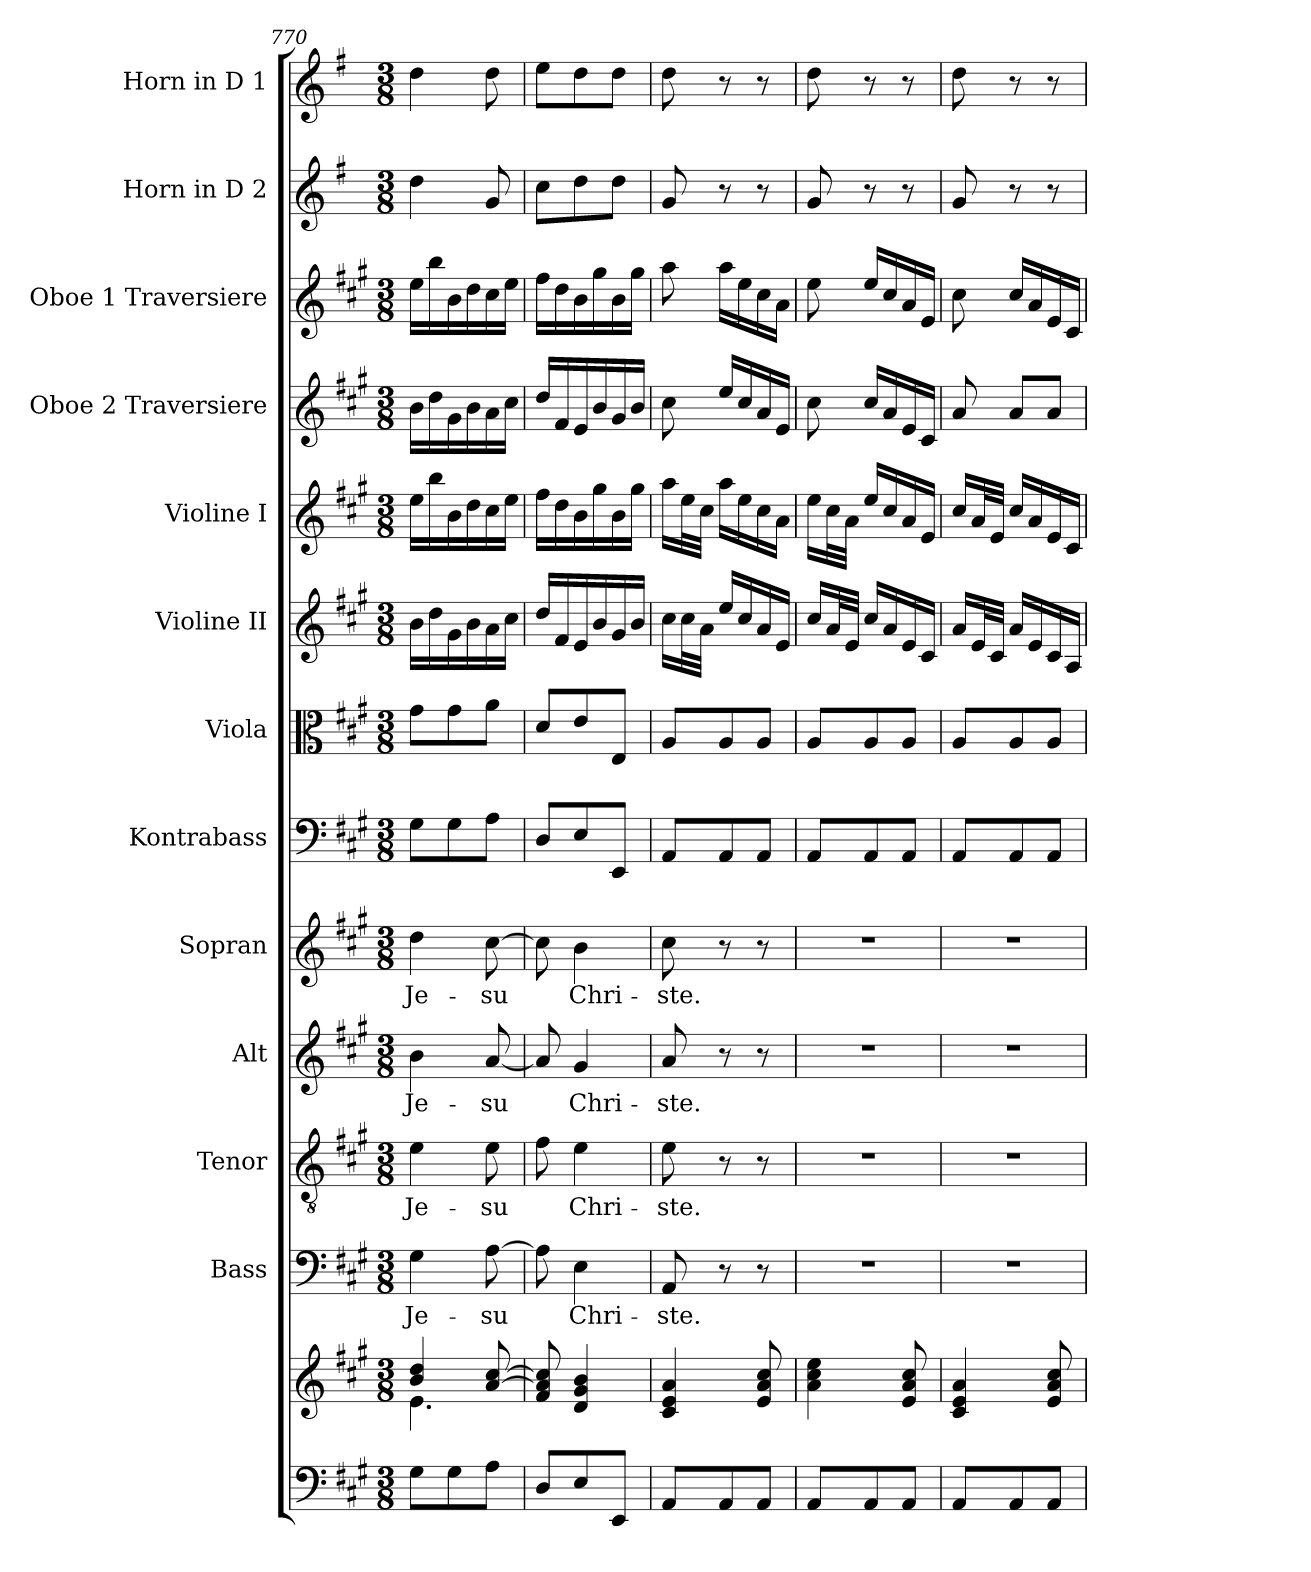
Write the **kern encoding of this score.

**kern	**kern	**kern	**text	**kern	**text	**kern	**text	**kern	**text	**kern	**kern	**kern	**kern	**kern	**kern	**kern	**kern
*part13	*part13	*part12	*part12	*part11	*part11	*part10	*part10	*part9	*part9	*part8	*part7	*part6	*part5	*part4	*part3	*part2	*part1
*staff14	*staff13	*staff12	*staff12	*staff11	*staff11	*staff10	*staff10	*staff9	*staff9	*staff8	*staff7	*staff6	*staff5	*staff4	*staff3	*staff2	*staff1
*	*	*I"Bass	*	*I"Tenor	*	*I"Alt	*	*I"Sopran	*	*I"Kontrabass	*I"Viola	*I"Violine II	*I"Violine I	*I"Oboe 2 Traversiere	*I"Oboe 1 Traversiere	*I"Horn in D 2	*I"Horn in D 1
*	*	*I'B.	*	*I'T.	*	*I'A.	*	*I'S.	*	*I'Kb.	*I'Vla.	*I'Vl. II	*I'Vl. I	*I'Ob. 2 Tr.	*I'Ob. 1 Tr.	*I'Hrn. D 2	*I'Hrn. D 1
*clefF4	*clefG2	*clefF4	*	*clefGv2	*	*clefG2	*	*clefG2	*	*clefF4	*clefC3	*clefG2	*clefG2	*clefG2	*clefG2	*clefG2	*clefG2
*	*	*	*	*	*	*	*	*	*	*ITrd7c12	*	*	*	*	*	*ITrd6c10	*ITrd6c10
*k[f#c#g#]	*k[f#c#g#]	*k[f#c#g#]	*	*k[f#c#g#]	*	*k[f#c#g#]	*	*k[f#c#g#]	*	*k[f#c#g#]	*k[f#c#g#]	*k[f#c#g#]	*k[f#c#g#]	*k[f#c#g#]	*k[f#c#g#]	*k[f#c#g#]	*k[f#c#g#]
*A:	*A:	*A:	*	*A:	*	*A:	*	*A:	*	*A:	*A:	*A:	*A:	*A:	*A:	*A:	*A:
*M3/8	*M3/8	*M3/8	*	*M3/8	*	*M3/8	*	*M3/8	*	*M3/8	*M3/8	*M3/8	*M3/8	*M3/8	*M3/8	*M3/8	*M3/8
=770	=770	=770	=770	=770	=770	=770	=770	=770	=770	=770	=770	=770	=770	=770	=770	=770	=770
*	*^	*	*	*	*	*	*	*	*	*	*	*	*	*	*	*	*
!	!	!	!	!LO:LY:b	!	!LO:LY:b	!	!LO:LY:b	!	!LO:LY:b	!	!	!	!	!	!	!	!
8G#\L	4b/ 4dd/	4.e\	4G#\	Je-	4e\	Je-	4b\	Je-	4dd\	Je-	8GG#\L	8g#\L	16b\LL	16ee\LL	16b\LL	16ee\LL	4e\	4e\
.	.	.	.	.	.	.	.	.	.	.	.	.	16dd\	16bb\	16dd\	16bb\	.	.
8G#\	.	.	.	.	.	.	.	.	.	.	8GG#\	8g#\	16g#\	16b\	16g#\	16b\	.	.
.	.	.	.	.	.	.	.	.	.	.	.	.	16b\	16dd\	16b\	16dd\	.	.
!	!	!	!	!LO:LY:b	!	!LO:LY:b	!	!LO:LY:b	!	!LO:LY:b	!	!	!	!	!	!	!	!
8A\J	[>8a/ [>8cc#/	.	[8A\	-su	8e\	-su	[8a/	-su	[8cc#\	-su	8AA\J	8a\J	16a\	16cc#\	16a\	16cc#\	8A/	8e\
.	.	.	.	.	.	.	.	.	.	.	.	.	16cc#\JJ	16ee\JJ	16cc#\JJ	16ee\JJ	.	.
*	*v	*v	*	*	*	*	*	*	*	*	*	*	*	*	*	*	*	*
=771	=771	=771	=771	=771	=771	=771	=771	=771	=771	=771	=771	=771	=771	=771	=771	=771	=771
8D/L	8f#/ 8a/] 8cc#/]	8A\]	.	8f#\	.	8a/]	.	8cc#\]	.	8DD/L	8d/L	16dd/LL	16ff#\LL	16dd/LL	16ff#\LL	8d\L	8f#\L
.	.	.	.	.	.	.	.	.	.	.	.	16f#/	16dd\	16f#/	16dd\	.	.
!	!	!	!LO:LY:b	!	!LO:LY:b	!	!LO:LY:b	!	!LO:LY:b	!	!	!	!	!	!	!	!
8E/	4d/ 4g#/ 4b/	4E\	Chri-	4e\	Chri-	4g#/	Chri-	4b\	Chri-	8EE/	8e/	16e/	16b\	16e/	16b\	8e\	8e\
.	.	.	.	.	.	.	.	.	.	.	.	16b/	16gg#\	16b/	16gg#\	.	.
8EE/J	.	.	.	.	.	.	.	.	.	8EEE/J	8E/J	16g#/	16b\	16g#/	16b\	8e\J	8e\J
.	.	.	.	.	.	.	.	.	.	.	.	16b/JJ	16gg#\JJ	16b/JJ	16gg#\JJ	.	.
=772	=772	=772	=772	=772	=772	=772	=772	=772	=772	=772	=772	=772	=772	=772	=772	=772	=772
!	!	!	!LO:LY:b	!	!LO:LY:b	!	!LO:LY:b	!	!LO:LY:b	!	!	!	!	!	!	!	!
8AA/L	4c#/ 4e/ 4a/	8AA/	-ste.	8e\	-ste.	8a/	-ste.	8cc#\	-ste.	8AAA/L	8A/L	16cc#\LL	16aa\LL	8cc#\	8aa\	8A/	8e\
.	.	.	.	.	.	.	.	.	.	.	.	32cc#\L	32ee\L	.	.	.	.
.	.	.	.	.	.	.	.	.	.	.	.	32a\JJJ	32cc#\JJJ	.	.	.	.
8AA/	.	8r	.	8r	.	8r	.	8r	.	8AAA/	8A/	16ee/LL	16aa\LL	16ee/LL	16aa\LL	8r	8r
.	.	.	.	.	.	.	.	.	.	.	.	16cc#/	16ee\	16cc#/	16ee\	.	.
8AA/J	8e/ 8a/ 8cc#/	8r	.	8r	.	8r	.	8r	.	8AAA/J	8A/J	16a/	16cc#\	16a/	16cc#\	8r	8r
.	.	.	.	.	.	.	.	.	.	.	.	16e/JJ	16a\JJ	16e/JJ	16a\JJ	.	.
!!LO:PB:g=z
=773	=773	=773	=773	=773	=773	=773	=773	=773	=773	=773	=773	=773	=773	=773	=773	=773	=773
8AA/L	4a\ 4cc#\ 4ee\	4.r	.	4.r	.	4.r	.	4.r	.	8AAA/L	8A/L	16cc#/LL	16ee\LL	8cc#\	8ee\	8A/	8e\
.	.	.	.	.	.	.	.	.	.	.	.	32a/L	32cc#\L	.	.	.	.
.	.	.	.	.	.	.	.	.	.	.	.	32e/JJJ	32a\JJJ	.	.	.	.
8AA/	.	.	.	.	.	.	.	.	.	8AAA/	8A/	16cc#/LL	16ee/LL	16cc#/LL	16ee/LL	8r	8r
.	.	.	.	.	.	.	.	.	.	.	.	16a/	16cc#/	16a/	16cc#/	.	.
8AA/J	8e/ 8a/ 8cc#/	.	.	.	.	.	.	.	.	8AAA/J	8A/J	16e/	16a/	16e/	16a/	8r	8r
.	.	.	.	.	.	.	.	.	.	.	.	16c#/JJ	16e/JJ	16c#/JJ	16e/JJ	.	.
=774	=774	=774	=774	=774	=774	=774	=774	=774	=774	=774	=774	=774	=774	=774	=774	=774	=774
8AA/L	4c#/ 4e/ 4a/	4.r	.	4.r	.	4.r	.	4.r	.	8AAA/L	8A/L	16a/LL	16cc#/LL	8a/	8cc#\	8A/	8e\
.	.	.	.	.	.	.	.	.	.	.	.	32e/L	32a/L	.	.	.	.
.	.	.	.	.	.	.	.	.	.	.	.	32c#/JJJ	32e/JJJ	.	.	.	.
8AA/	.	.	.	.	.	.	.	.	.	8AAA/	8A/	16a/LL	16cc#/LL	8a/L	16cc#/LL	8r	8r
.	.	.	.	.	.	.	.	.	.	.	.	16e/	16a/	.	16a/	.	.
8AA/J	8e/ 8a/ 8cc#/	.	.	.	.	.	.	.	.	8AAA/J	8A/J	16c#/	16e/	8a/J	16e/	8r	8r
.	.	.	.	.	.	.	.	.	.	.	.	16A/JJ	16c#/JJ	.	16c#/JJ	.	.
=	=	=	=	=	=	=	=	=	=	=	=	=	=	=	=	=	=
*-	*-	*-	*-	*-	*-	*-	*-	*-	*-	*-	*-	*-	*-	*-	*-	*-	*-
